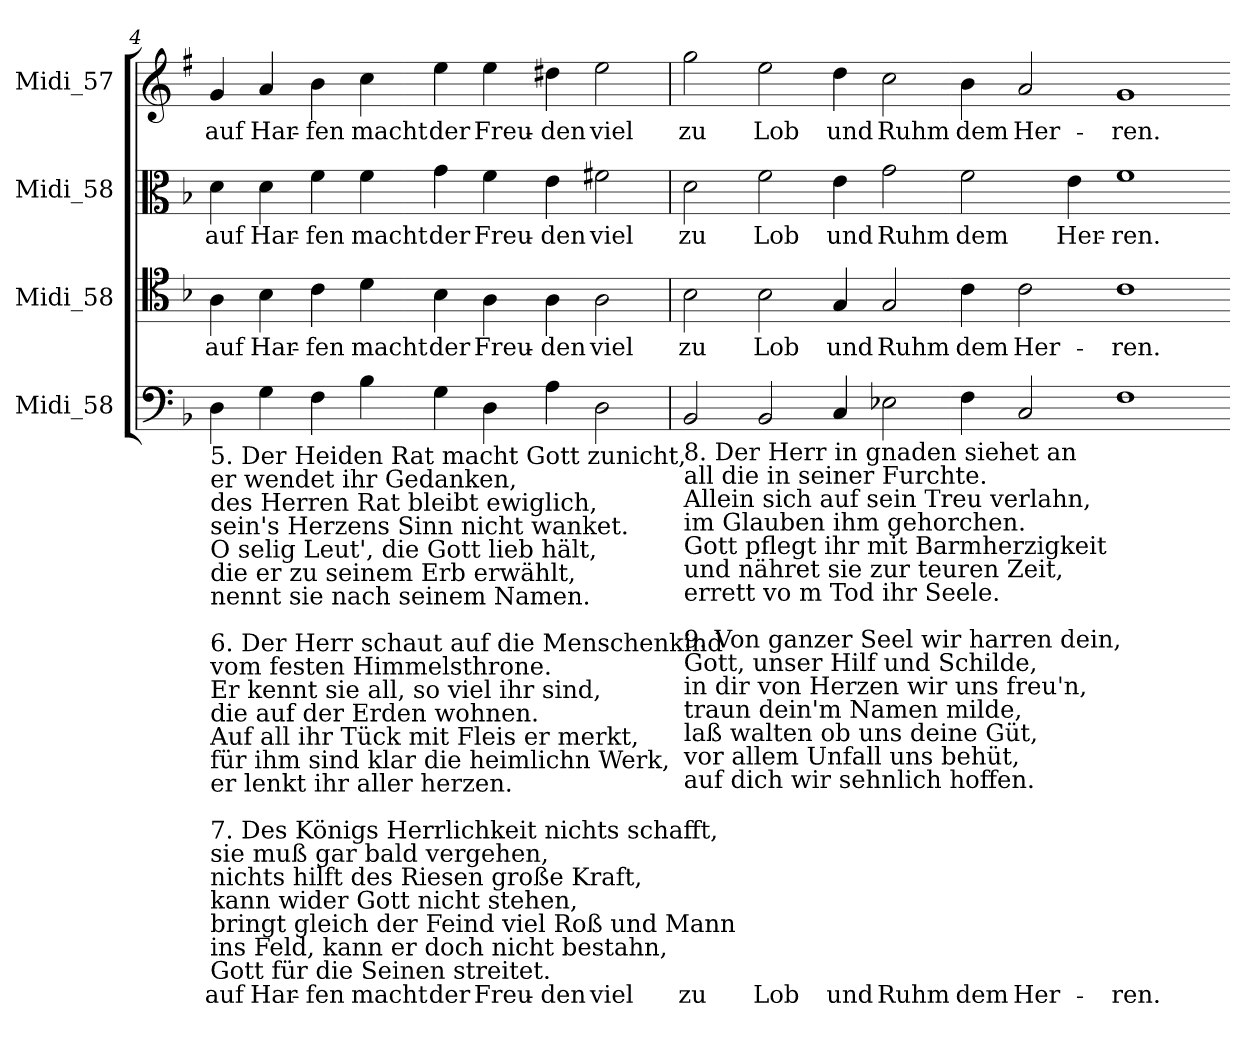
**kern	**text	**kern	**text	**kern	**text	**kern	**text
*part4	*part4	*part3	*part3	*part2	*part2	*part1	*part1
*staff4	*staff4	*staff3	*staff3	*staff2	*staff2	*staff1	*staff1
*I"Midi_58	*	*I"Midi_58	*	*I"Midi_58	*	*I"Midi_57	*
*clefF4	*	*clefC4	*	*clefC3	*	*clefG2	*
*	*	*	*	*	*	*ITrd1c2	*
*k[b-]	*	*k[b-]	*	*k[b-]	*	*k[b-]	*
*F:	*	*F:	*	*F:	*	*F:	*
=4	=4	=4	=4	=4	=4	=4	=4
!LO:TX:b:t=5. Der Heiden Rat macht Gott zunicht,\ner wendet ihr Gedanken,\ndes Herren Rat bleibt ewiglich,\nsein's Herzens Sinn nicht wanket.\nO selig Leut', die Gott lieb hält,\ndie er zu seinem Erb erwählt,\nnennt sie nach seinem Namen.\n\n6. Der Herr schaut auf die Menschenkind\nvom festen Himmelsthrone.\nEr kennt sie all, so viel ihr sind,\ndie auf der Erden wohnen.\nAuf all ihr Tück mit Fleis  er merkt,\nfür ihm sind klar die heimlichn Werk,\ner lenkt ihr aller herzen.\n\n7. Des Königs Herrlichkeit nichts schafft,\nsie muß gar bald vergehen,\nnichts hilft des Riesen große Kraft,\nkann wider Gott nicht stehen,\nbringt gleich der Feind viel Roß und Mann\nins Feld, kann er doch nicht bestahn,\nGott für die Seinen streitet.	!	!	!	!	!	!	!
!	!LO:LY:b	!	!LO:LY:b	!	!LO:LY:b	!	!LO:LY:b
4D	auf	4A	auf	4d	auf	4f	auf
!	!LO:LY:b	!	!LO:LY:b	!	!LO:LY:b	!	!LO:LY:b
4G	Har-	4B-	Har-	4d	Har-	4g	Har-
!	!LO:LY:b	!	!LO:LY:b	!	!LO:LY:b	!	!LO:LY:b
4F	-fen	4c	-fen	4f	-fen	4a	-fen
!	!LO:LY:b	!	!LO:LY:b	!	!LO:LY:b	!	!LO:LY:b
4B-	macht	4d	macht	4f	macht	4b-	macht
!	!LO:LY:b	!	!LO:LY:b	!	!LO:LY:b	!	!LO:LY:b
4G	der	4B-	der	4g	der	4dd	der
!	!LO:LY:b	!	!LO:LY:b	!	!LO:LY:b	!	!LO:LY:b
4D	Freu-	4A	Freu-	4f	Freu-	4dd	Freu-
!	!LO:LY:b	!	!LO:LY:b	!	!LO:LY:b	!	!LO:LY:b
4A	-den	4A	-den	4e	-den	4cc#X	-den
!	!LO:LY:b	!	!LO:LY:b	!	!LO:LY:b	!	!LO:LY:b
2D	viel	2A	viel	2f#X	viel	2dd	viel
=5	=5	=5	=5	=5	=5	=5	=5
!LO:TX:b:t=8. Der Herr in gnaden siehet an\nall die in seiner Furchte.\nAllein sich auf sein Treu verlahn,\nim Glauben ihm gehorchen.\nGott pflegt ihr mit Barmherzigkeit\nund nähret sie zur teuren Zeit,\nerrett vo m Tod ihr Seele.\n\n9. Von ganzer Seel wir harren dein,\nGott, unser Hilf und Schilde,\nin dir von Herzen wir uns freu'n,\ntraun dein'm Namen milde,\nlaß walten ob uns deine Güt,\nvor allem Unfall uns behüt,\nauf dich wir sehnlich hoffen.	!	!	!	!	!	!	!
!	!LO:LY:b	!	!LO:LY:b	!	!LO:LY:b	!	!LO:LY:b
2BB-	zu	2B-	zu	2d	zu	2ff	zu
!	!LO:LY:b	!	!LO:LY:b	!	!LO:LY:b	!	!LO:LY:b
2BB-	Lob	2B-	Lob	2f	Lob	2dd	Lob
!	!LO:LY:b	!	!LO:LY:b	!	!LO:LY:b	!	!LO:LY:b
4C	und	4G	und	4e	und	4cc	und
!	!LO:LY:b	!	!LO:LY:b	!	!LO:LY:b	!	!LO:LY:b
2E-X	Ruhm	2G	Ruhm	2g	Ruhm	2b-	Ruhm
!	!LO:LY:b	!	!LO:LY:b	!	!LO:LY:b	!	!LO:LY:b
4F	dem	4c	dem	2f	dem	4a	dem
!	!LO:LY:b	!	!LO:LY:b	!	!	!	!LO:LY:b
2C	Her-	2c	Her-	.	.	2g	Her-
!	!	!	!	!	!LO:LY:b	!	!
.	.	.	.	4e	Her-	.	.
!	!LO:LY:b	!	!LO:LY:b	!	!LO:LY:b	!	!LO:LY:b
1F	-ren.	1c	-ren.	1f	-ren.	1f	-ren.
=-	=-	=-	=-	=-	=-	=-	=-
*-	*-	*-	*-	*-	*-	*-	*-
